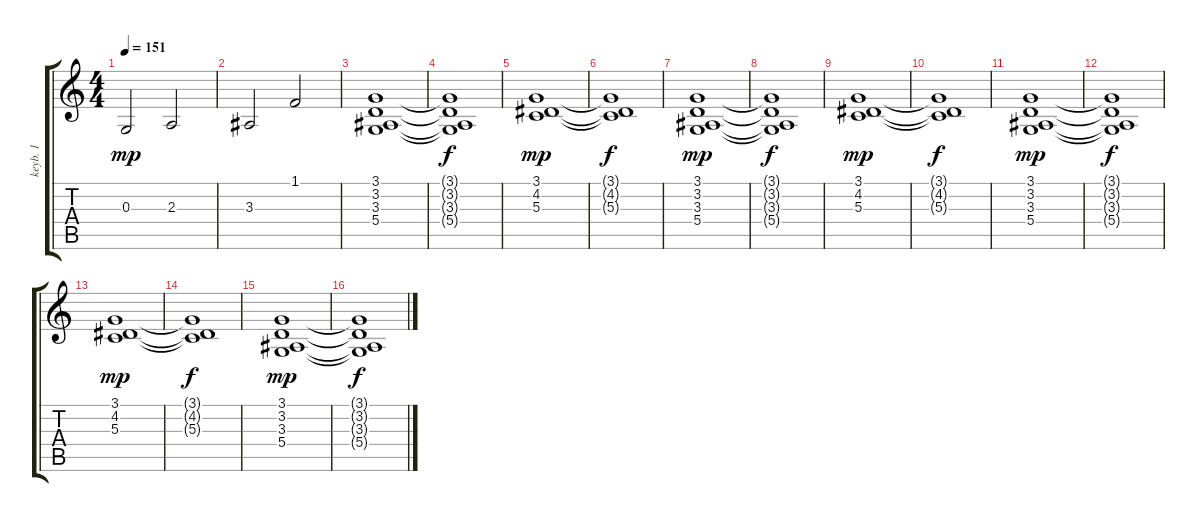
\track ("keyb. 1" "keyb. 1") {instrument stringensemble1}
\staff {score tabs}
\tuning (E4 B3 G3 D3 A2 E2) {hide}
\ts (4 4)
\tempo 151
\clef g2
\ks c
0.3.2{dy mp} 2.3.2 |
3.3.2 1.1.2 |
(3.1 3.2 3.3 5.4).1 |
(3.1{t} 3.2{t} 3.3{t} 5.4{t}).1{dy f} |
(3.1 4.2 5.3).1{dy mp} |
(3.1{t} 4.2{t} 5.3{t}).1{dy f} |
(3.1 3.2 3.3 5.4).1{dy mp} |
(3.1{t} 3.2{t} 3.3{t} 5.4{t}).1{dy f} |
(3.1 4.2 5.3).1{dy mp} |
(3.1{t} 4.2{t} 5.3{t}).1{dy f} |
(3.1 3.2 3.3 5.4).1{dy mp} |
(3.1{t} 3.2{t} 3.3{t} 5.4{t}).1{dy f} |
(3.1 4.2 5.3).1{dy mp} |
(3.1{t} 4.2{t} 5.3{t}).1{dy f} |
(3.1 3.2 3.3 5.4).1{dy mp} |
(3.1{t} 3.2{t} 3.3{t} 5.4{t}).1{dy f}
